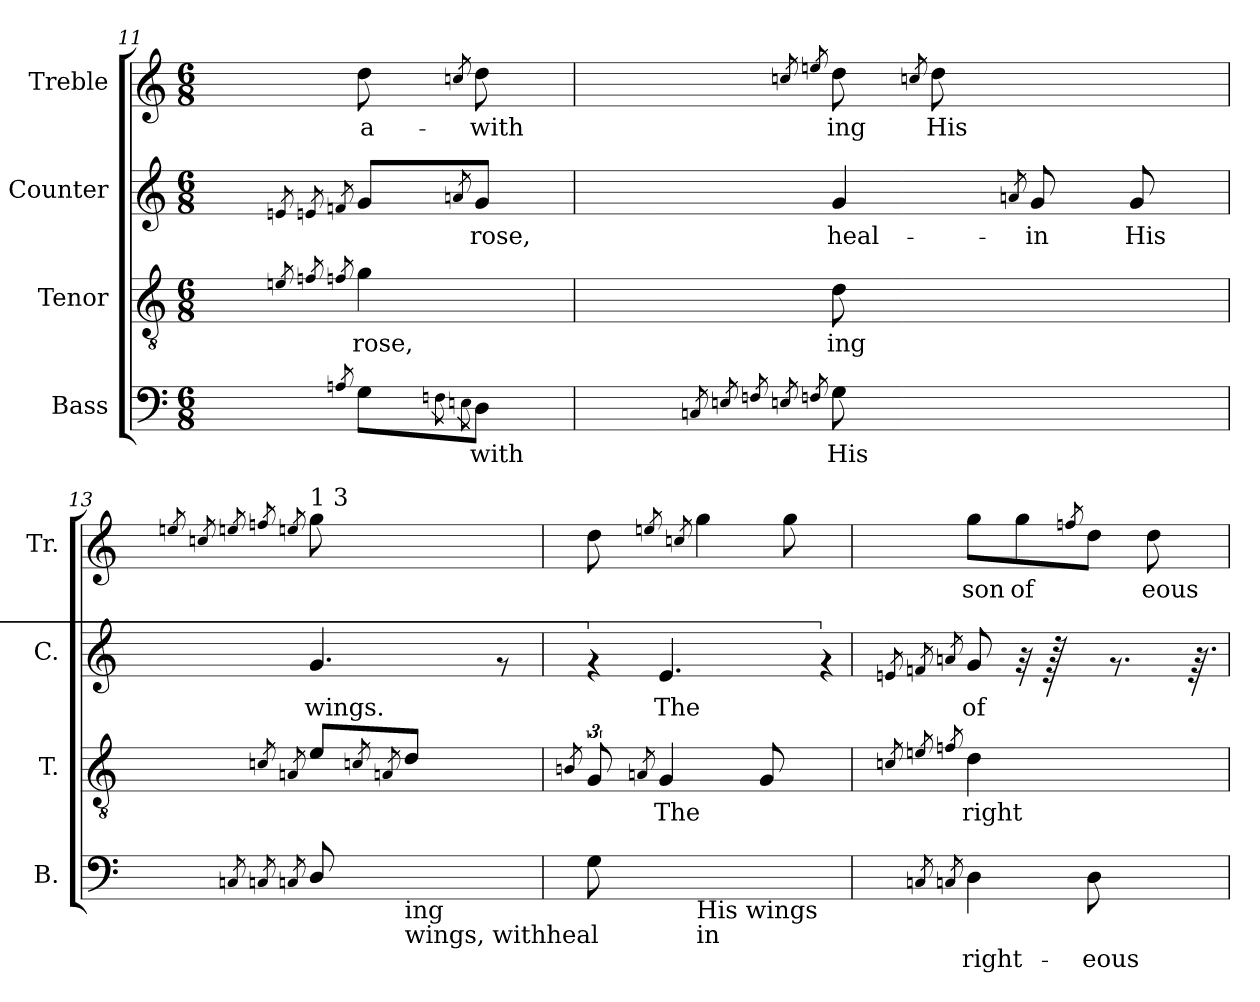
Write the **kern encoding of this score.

**kern	**text	**kern	**text	**kern	**text	**kern	**text
*part4	*part4	*part3	*part3	*part2	*part2	*part1	*part1
*staff4	*staff4	*staff3	*staff3	*staff2	*staff2	*staff1	*staff1
*I"Bass	*	*I"Tenor	*	*I"Counter	*	*I"Treble	*
*I'B.	*	*I'T.	*	*I'C.	*	*I'Tr.	*
*clefF4	*	*clefGv2	*	*clefG2	*	*clefG2	*
*k[]	*	*k[]	*	*k[]	*	*k[]	*
*C:	*	*C:	*	*C:	*	*C:	*
*M6/8	*	*M6/8	*	*M6/8	*	*M6/8	*
=11	=11	=11	=11	=11	=11	=11	=11
.	.	8qen/	.	8qen/	.	.	.
.	.	8qfn/	.	8qen/	.	.	.
8qAn/	.	8qfn/	.	8qfn/	.	.	.
!	!LO:LY:a:cj	!	!LO:LY:a:cj	!	!LO:LY:b:cj	!	!LO:LY:b:cj
8G\L	-	4g\	-rose,	8g/L	--	8dd\	-a-
8qFn\	.	.	.	.	.	.	.
8qEn\	.	.	.	8qan/	.	8qccn/	.
!	!LO:LY:a:cj	!	!	!	!LO:LY:b:cj	!	!LO:LY:b:cj
8D\J	with	.	.	8g/J	-rose,	8dd\	-with
=12	=12	=12	=12	=12	=12	=12	=12
8qCn/	.	.	.	.	.	.	.
8qEn/	.	.	.	.	.	.	.
8qFn/	.	.	.	.	.	.	.
8qEn/	.	.	.	.	.	8qccn/	.
8qFn/	.	.	.	.	.	8qeen/	.
!	!LO:LY:a:cj	!	!LO:LY:a:cj	!	!LO:LY:b:cj	!	!LO:LY:b:cj
8G\	His	8d\	ing	4g/	heal-	8dd\	ing
.	.	.	.	.	.	8qccn/	.
!	!	!	!	!	!	!	!LO:LY:b:cj
4.ryy	.	4.ryy	.	.	.	8dd\	His
.	.	.	.	8qan/	.	.	.
!	!	!	!	!	!LO:LY:b:cj	!	!
.	.	.	.	8g/	-in	4ryy	.
!	!	!	!	!	!LO:LY:b:cj	!	!
.	.	.	.	8g/	His	.	.
!!LO:PB:g=z
=13	=13	=13	=13	=13	=13	=13	=13
.	.	.	.	.	.	8qeen/	.
.	.	.	.	.	.	8qccn/	.
8qCn/	.	.	.	.	.	8qeen/	.
8qCn/	.	8qcn/	.	.	.	8qffn/	.
8qCn/	.	8qAn/	.	.	.	8qeen/	.
!	!	!	!	!	!	!LO:TX:a:t=1 3	!
!	!LO:LY:a:cj	!	!	!	!LO:LY:b:cj	!	!LO:LY:b:cj
8D/	.	8e/L	.	4.g/	wings.	8gg\	.
.	.	8qcn/	.	.	.	.	.
.	.	8qAn/	.	.	.	.	.
!LO:TX:b:t=ing	!	!	!	!	!	!	!
!LO:TX:b:t=wings, withheal	!	!	!	!	!	!	!
!	!	!	!LO:LY:a:cj	!	!	!	!
4.ryy	.	8d/J	.	.	.	4.ryy	.
.	.	4ryy	.	.	.	.	.
.	.	.	.	8rf	.	.	.
=14	=14	=14	=14	=14	=14	=14	=14
.	.	8qBn/	.	.	.	.	.
!	!LO:LY:a:cj	!	!LO:LY:a:cj	!LO:N:vis=8	!	!	!LO:LY:b:cj
8G\	.	12G/	.	12rf	.	8dd\	.
.	.	8qAn/	.	.	.	.	.
!	!	!	!LO:LY:a:cj	!	!LO:LY:b:cj	!	!
.	.	4G/	The	4.e/	The	.	.
.	.	.	.	.	.	8qeen/	.
.	.	.	.	.	.	8qccn/	.
!LO:TX:b:t=His wings	!	!	!	!	!	!	!
!LO:TX:b:t=in	!	!	!	!	!	!	!
4.ryy	.	.	.	.	.	4gg\	.
!	!	!	!LO:LY:a:cj	!	!	!	!
.	.	8G/	.	.	.	.	.
!	!	!	!	!	!	!	!LO:LY:b:cj
.	.	.	.	.	.	8gg\	.
!	!	!	!	!LO:N:vis=256.	!	!	!
.	.	24ryy	.	384rf	.	.	.
.	.	.	.	32ryy	.	.	.
.	.	.	.	128ryy	.	.	.
=15	=15	=15	=15	=15	=15	=15	=15
.	.	8qcn/	.	8qen/	.	.	.
8qCn/	.	8qen/	.	8qfn/	.	.	.
8qCn/	.	8qfn/	.	8qan/	.	.	.
!	!LO:LY:a:cj	!	!LO:LY:a:cj	!	!LO:LY:b:cj	!	!LO:LY:b:cj
4D\	right-	4d\	right-	8g/	of	8gg\L	son
!	!	!	!	!	!	!	!LO:LY:b:cj
.	.	.	.	32rf	.	8gg\	of
.	.	.	.	128rf	.	.	.
.	.	.	.	8ryy	.	.	.
.	.	.	.	.	.	8qffn/	.
!	!LO:LY:a:cj	!	!	!	!	!	!LO:LY:b:cj
8D\	-eous-	4ryy	.	.	.	8dd\J	-
.	.	.	.	8.rf	.	.	.
!	!	!	!	!	!	!	!LO:LY:b:cj
8ryy	.	.	.	.	.	8dd\	-eous-
.	.	.	.	64.rf	.	.	.
=	=	=	=	=	=	=	=
*-	*-	*-	*-	*-	*-	*-	*-
